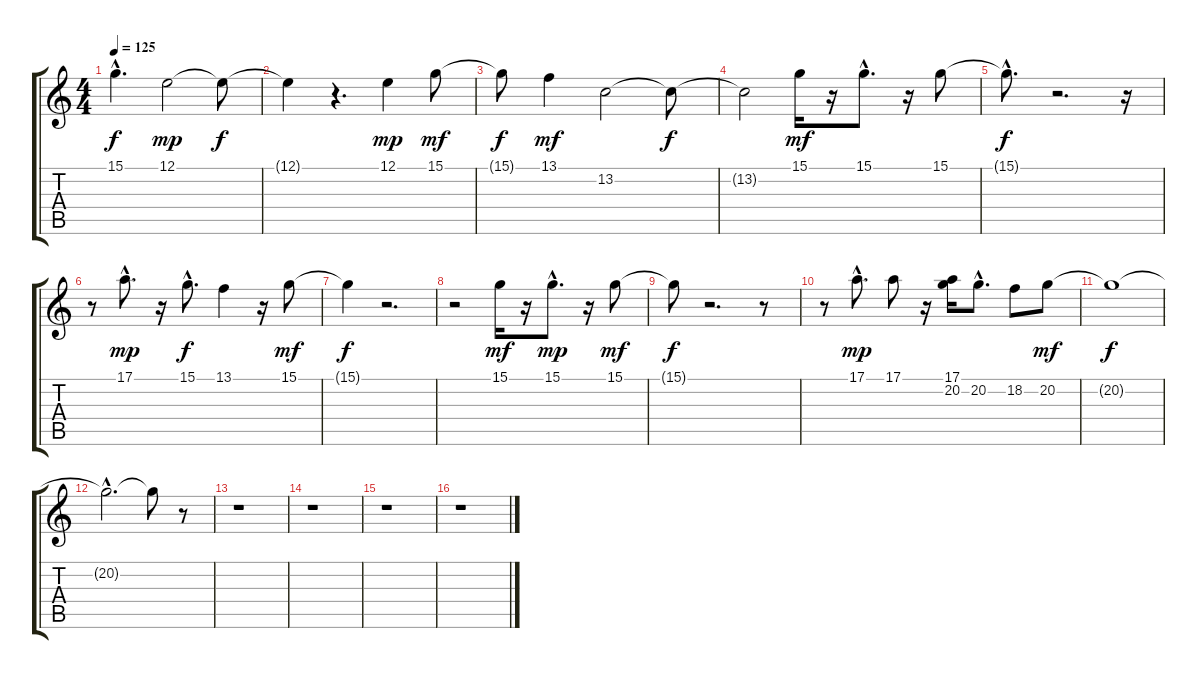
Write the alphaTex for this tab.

\track "" {instrument ocarina}
\staff {score tabs}
\tuning (E4 B3 G3 D3 A2 E2) {hide}
\ts (4 4)
\tempo 125
\clef g2
\ks c
15.1{hac t}.4{d dy f} 12.1.2{dy mp} 12.1{t}.8{dy f} |
12.1{t}.4 r.4{d} 12.1.4{dy mp volume 14} 15.1.8{dy mf volume 14} |
15.1{t}.8{dy f} 13.1.4{dy mf volume 14} 13.2.2{volume 14} 13.2{t}.8{dy f} |
13.2{t}.2 15.1.16{dy mf volume 14} r.16 15.1{hac}.8{d} r.16 15.1.8{volume 14} |
15.1{hac t}.8{d dy f} r.2{d} r.16 |
r.8 17.1{hac}.8{d dy mp volume 14} r.16 15.1{hac}.8{d dy f volume 14} 13.1.4 r.16 15.1.8{dy mf volume 14} |
15.1{t}.4{dy f} r.2{d} |
r.2 15.1.16{dy mf volume 15} r.16 15.1{hac}.8{d dy mp} r.16 15.1.8{dy mf volume 14} |
15.1{t}.8{dy f} r.2{d} r.8 |
r.8 17.1{hac}.8{d dy mp volume 15} 17.1.8{volume 14} r.16 (17.1 20.2).16{volume 15} 20.2{hac}.8{d volume 14} 18.2.8{volume 14} 20.2.8{dy mf volume 14} |
20.2{t}.1{dy f} |
20.2{hac t}.2{d} 20.2{t}.8 r.8 |
r.1 |
r.1 |
r.1 |
r.1
